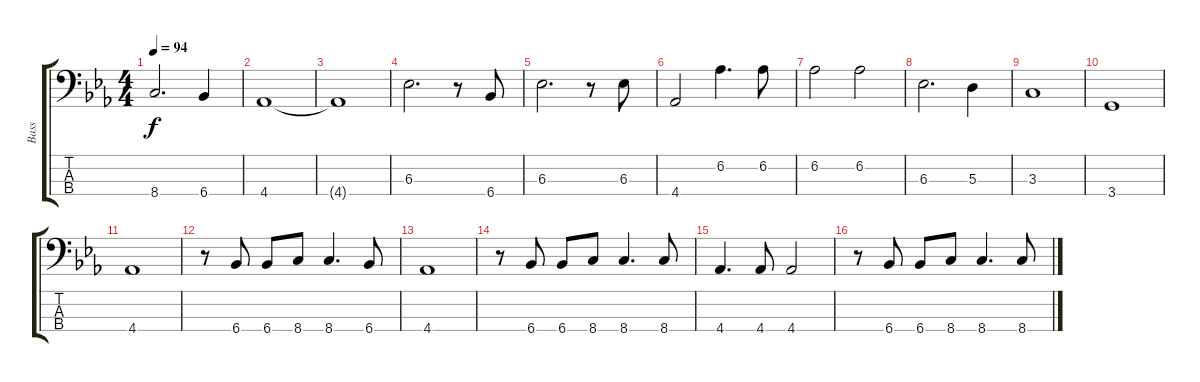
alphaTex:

\track ("Bass" "Bass") {instrument electricbassfinger}
\staff {score tabs}
\tuning (G2 D2 A1 E1) {hide}
\ts (4 4)
\tempo 94
\clef f4
\ks eb
8.4.2{d dy f} 6.4.4 |
4.4.1 |
4.4{t}.1 |
6.3.2{d} r.8 6.4.8 |
6.3.2{d} r.8 6.3.8 |
4.4.2 6.2.4{d} 6.2.8 |
6.2.2 6.2.2 |
6.3.2{d} 5.3.4 |
3.3.1 |
3.4.1 |
4.4.1 |
r.8 6.4.8 6.4.8 8.4.8 8.4.4{d} 6.4.8 |
4.4.1 |
r.8 6.4.8 6.4.8 8.4.8 8.4.4{d} 8.4.8 |
4.4.4{d} 4.4.8 4.4.2 |
r.8 6.4.8 6.4.8 8.4.8 8.4.4{d} 8.4.8
